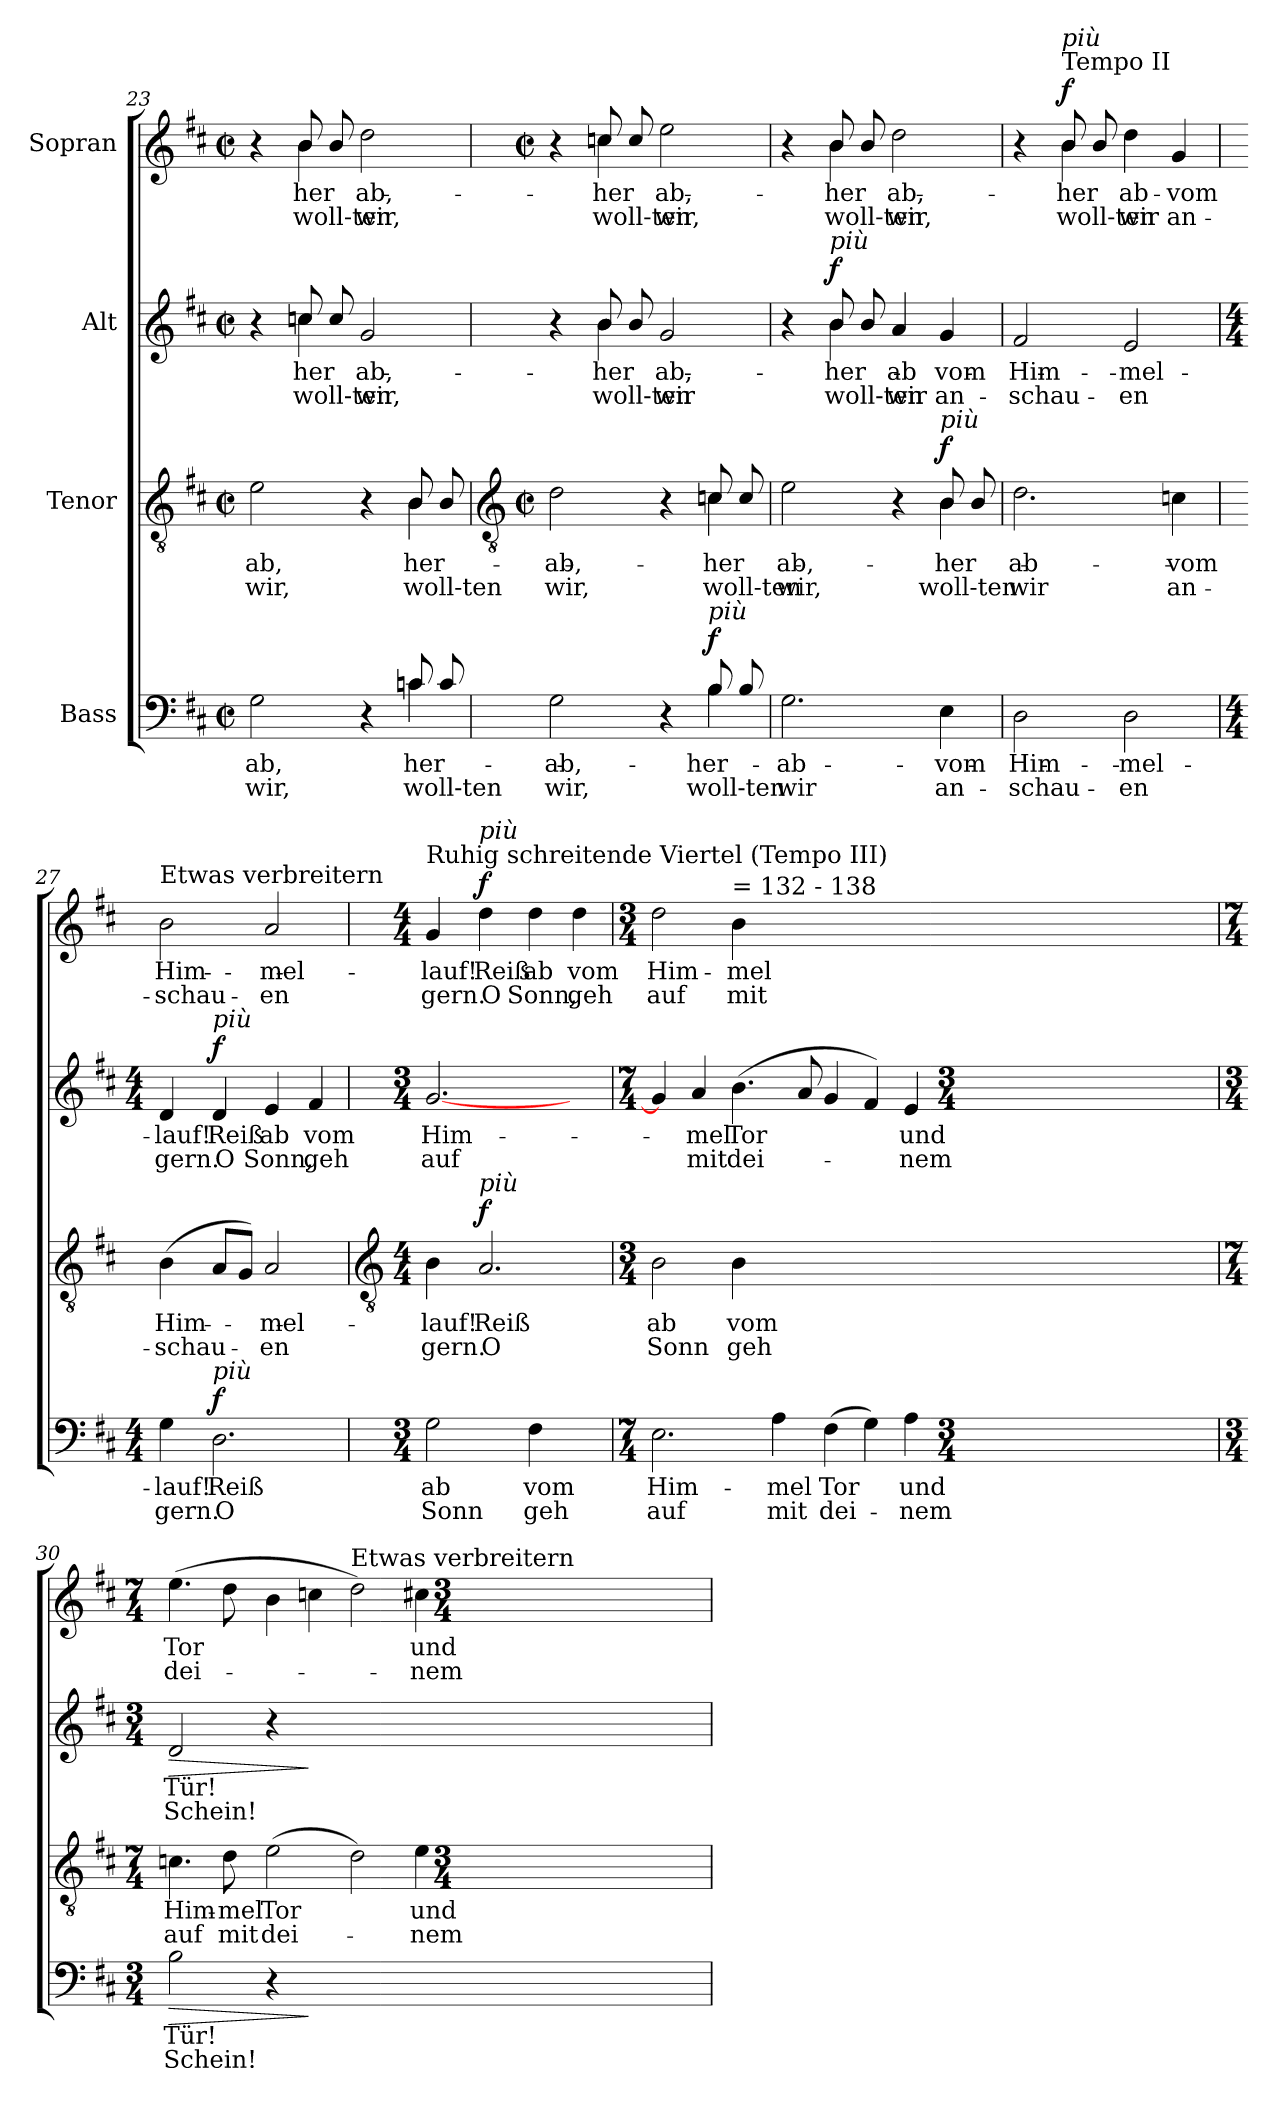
**kern	**text	**text	**dynam	**kern	**text	**text	**dynam	**kern	**text	**text	**dynam	**kern	**text	**text	**dynam
*part4	*part4	*part4	*part4	*part3	*part3	*part3	*part3	*part2	*part2	*part2	*part2	*part1	*part1	*part1	*part1
*staff4	*staff4	*staff4	*staff4	*staff3	*staff3	*staff3	*staff3	*staff2	*staff2	*staff2	*staff2	*staff1	*staff1	*staff1	*staff1
*I"Bass	*	*	*	*I"Tenor	*	*	*	*I"Alt	*	*	*	*I"Sopran	*	*	*
!!LO:LB:g=z
*clefF4	*	*	*	*clefGv2	*	*	*	*clefG2	*	*	*	*clefG2	*	*	*
*k[f#c#]	*	*	*	*k[f#c#]	*	*	*	*k[f#c#]	*	*	*	*k[f#c#]	*	*	*
*D:	*	*	*	*D:	*	*	*	*D:	*	*	*	*D:	*	*	*
*M2/2	*	*	*	*M2/2	*	*	*	*M2/2	*	*	*	*M2/2	*	*	*
*met(c|)	*	*	*	*met(c|)	*	*	*	*met(c|)	*	*	*	*met(c|)	*	*	*
=23	=23	=23	=23	=23	=23	=23	=23	=23	=23	=23	=23	=23	=23	=23	=23
*^	*	*	*	*	*	*	*	*	*	*	*	*	*	*	*
!	!	!LO:LY:b	!LO:LY:b	!	!	!LO:LY:b	!LO:LY:b	!	!	!	!	!	!	!	!	!
*	*	*	*	*	*^	*	*	*	*^	*	*	*	*^	*	*	*
2ryy	2G\	ab,	wir,	.	2ryy	2e\	ab,	wir,	.	4ryy	4r	.	.	.	4ryy	4r	.	.	.
!	!	!	!	!	!	!	!	!	!	!	!	!LO:LY:b	!LO:LY:b	!	!	!	!LO:LY:b	!LO:LY:b	!
.	.	.	.	.	.	.	.	.	.	8cc/	4ccn\	her-	-woll-ten	.	8b/	4b\	her-	-woll-ten	.
.	.	.	.	.	.	.	.	.	.	8cc/	.	.	.	.	8b/	.	.	.	.
!	!	!	!	!	!	!	!	!	!	!	!	!LO:LY:b	!LO:LY:b	!	!	!	!LO:LY:b	!LO:LY:b	!
4ryy	4r	.	.	.	4ryy	4r	.	.	.	2ryy	2g/	ab,	wir,	.	2ryy	2dd\	ab,	wir,	.
!	!	!LO:LY:b	!LO:LY:b	!	!	!	!LO:LY:b	!LO:LY:b	!	!	!	!	!	!	!	!	!	!	!
8c/	4cn\	her-	-woll-ten	.	8B/	4B\	her-	-woll-ten	.	.	.	.	.	.	.	.	.	.	.
8c/	.	.	.	.	8B/	.	.	.	.	.	.	.	.	.	.	.	.	.	.
!!LO:LB:g=z	!!
=24	=24	=24	=24	=24	=24	=24	=24	=24	=24	=24	=24	=24	=24	=24	=24	=24	=24	=24	=24
*	*	*	*	*	*clefGv2	*	*	*	*	*	*	*	*	*	*	*	*	*	*
*	*	*	*	*	*M2/2	*	*	*	*	*	*	*	*	*	*M2/2	*	*	*	*
*	*	*	*	*	*met(c|)	*	*	*	*	*	*	*	*	*	*met(c|)	*	*	*	*
!	!	!LO:LY:b	!LO:LY:b	!	!	!	!LO:LY:b	!LO:LY:b	!	!	!	!	!	!	!	!	!	!	!
2ryy	2G\	ab,	wir,	.	2ryy	2d\	ab,	wir,	.	4ryy	4r	.	.	.	4ryy	4r	.	.	.
!	!	!	!	!	!	!	!	!	!	!	!	!LO:LY:b	!LO:LY:b	!	!	!	!LO:LY:b	!LO:LY:b	!
.	.	.	.	.	.	.	.	.	.	8b/	4b\	her-	-woll-ten	.	8cc/	4ccn\	her-	-woll-ten	.
.	.	.	.	.	.	.	.	.	.	8b/	.	.	.	.	8cc/	.	.	.	.
!	!	!	!	!	!	!	!	!	!	!	!	!LO:LY:b	!LO:LY:b	!	!	!	!LO:LY:b	!LO:LY:b	!
4ryy	4r	.	.	.	4ryy	4r	.	.	.	2ryy	2g/	ab,	wir	.	2ryy	2ee\	ab,	wir,	.
!LO:TX:a:i:t=più	!	!	!	!	!	!	!	!	!	!	!	!	!	!	!	!	!	!	!
!	!	!LO:LY:b	!LO:LY:b	!LO:DY:a	!	!	!LO:LY:b	!LO:LY:b	!	!	!	!	!	!	!	!	!	!	!
8B/	4B\	her-	-woll-ten	f	8c/	4cn\	her-	-woll-ten	.	.	.	.	.	.	.	.	.	.	.
8B/	.	.	.	.	8c/	.	.	.	.	.	.	.	.	.	.	.	.	.	.
=25	=25	=25	=25	=25	=25	=25	=25	=25	=25	=25	=25	=25	=25	=25	=25	=25	=25	=25	=25
!	!	!LO:LY:b	!LO:LY:b	!	!	!	!LO:LY:b	!LO:LY:b	!	!	!	!	!	!	!	!	!	!	!
1ryy	2.G\	ab	wir	.	2ryy	2e\	ab,	wir,	.	4ryy	4r	.	.	.	4ryy	4r	.	.	.
!	!	!	!	!	!	!	!	!	!	!LO:TX:a:i:t=più	!	!	!	!	!	!	!	!	!
!	!	!	!	!	!	!	!	!	!	!	!	!LO:LY:b	!LO:LY:b	!LO:DY:a	!	!	!LO:LY:b	!LO:LY:b	!
.	.	.	.	.	.	.	.	.	.	8b/	4b\	her-	-woll-ten	f	8b/	4b\	her-	-woll-ten	.
.	.	.	.	.	.	.	.	.	.	8b/	.	.	.	.	8b/	.	.	.	.
!	!	!	!	!	!	!	!	!	!	!	!	!LO:LY:b	!LO:LY:b	!	!	!	!LO:LY:b	!LO:LY:b	!
.	.	.	.	.	4ryy	4r	.	.	.	2ryy	4a/	ab	wir	.	2ryy	2dd\	ab,	wir,	.
!	!	!	!	!	!LO:TX:a:i:t=più	!	!	!	!	!	!	!	!	!	!	!	!	!	!
!	!	!LO:LY:b	!LO:LY:b	!	!	!	!LO:LY:b	!LO:LY:b	!LO:DY:a	!	!	!LO:LY:b	!LO:LY:b	!	!	!	!	!	!
.	4E\	vom	an-	.	8B/	4B\	her-	-woll-ten	f	.	4g/	vom	an-	.	.	.	.	.	.
.	.	.	.	.	8B/	.	.	.	.	.	.	.	.	.	.	.	.	.	.
=26	=26	=26	=26	=26	=26	=26	=26	=26	=26	=26	=26	=26	=26	=26	=26	=26	=26	=26	=26
!	!	!LO:LY:b	!LO:LY:b	!	!	!	!LO:LY:b	!LO:LY:b	!	!	!	!LO:LY:b	!LO:LY:b	!	!	!	!	!	!
1ryy	2D\	-Him-	-schau-	.	1ryy	2.d\	ab	wir	.	1ryy	2f#/	-Him-	-schau-	.	4ryy	4r	.	.	.
!	!	!	!	!	!	!	!	!	!	!	!	!	!	!	!LO:TX:a:t=Tempo II	!	!	!	!
!	!	!	!	!	!	!	!	!	!	!	!	!	!	!	!LO:TX:a:i:t=più	!	!	!	!
!	!	!	!	!	!	!	!	!	!	!	!	!	!	!	!	!	!LO:LY:b	!LO:LY:b	!LO:DY:a
.	.	.	.	.	.	.	.	.	.	.	.	.	.	.	8b/	4b\	her-	-woll-ten	f
.	.	.	.	.	.	.	.	.	.	.	.	.	.	.	8b/	.	.	.	.
!	!	!LO:LY:b	!LO:LY:b	!	!	!	!	!	!	!	!	!LO:LY:b	!LO:LY:b	!	!	!	!LO:LY:b	!LO:LY:b	!
.	2D\	-mel	en	.	.	.	.	.	.	.	2e/	-mel	en	.	2ryy	4dd\	ab	wir	.
!	!	!	!	!	!	!	!LO:LY:b	!LO:LY:b	!	!	!	!	!	!	!	!	!LO:LY:b	!LO:LY:b	!
.	.	.	.	.	.	4cn\	vom	an-	.	.	.	.	.	.	.	4g/	vom	an-	.
*v	*v	*	*	*	*	*	*	*	*	*v	*v	*	*	*	*	*	*	*	*
!!LO:LB:g=z	!!
=27	=27	=27	=27	=27	=27	=27	=27	=27	=27	=27	=27	=27	=27	=27	=27	=27	=27
*M4/4	*	*	*	*	*	*	*	*	*M4/4	*	*	*	*	*	*	*	*
!	!	!	!	!	!	!	!	!	!	!	!	!	!LO:TX:a:t=Etwas verbreitern	!	!	!	!
!	!LO:LY:b	!LO:LY:b	!	!	!	!LO:LY:b	!LO:LY:b	!	!	!LO:LY:b	!LO:LY:b	!	!	!	!LO:LY:b	!LO:LY:b	!
4G	lauf!	gern.	.	1ryy	(<4B\	-Him-	-schau-	.	4d	lauf!	gern.	.	1ryy	2b\	-Him-	-schau-	.
!	!	!	!	!	!	!	!	!	!LO:TX:a:i:t=più	!	!	!	!	!	!	!	!
!LO:TX:a:i:t=più	!	!	!	!	!	!	!	!	!	!	!	!	!	!	!	!	!
!	!LO:LY:b	!LO:LY:b	!LO:DY:a	!	!	!	!	!	!	!LO:LY:b	!LO:LY:b	!LO:DY:a	!	!	!	!	!
2.D	Reiß	O	f	.	8A/L	.	.	.	4d	Reiß	O	f	.	.	.	.	.
.	.	.	.	.	8G/J)	.	.	.	.	.	.	.	.	.	.	.	.
!	!	!	!	!	!	!LO:LY:b	!LO:LY:b	!	!	!LO:LY:b	!LO:LY:b	!	!	!	!LO:LY:b	!LO:LY:b	!
.	.	.	.	.	2A/	-mel	en	.	4e	ab	Sonn,	.	.	2a/	-mel	en	.
!	!	!	!	!	!	!	!	!	!	!LO:LY:b	!LO:LY:b	!	!	!	!	!	!
.	.	.	.	.	.	.	.	.	4f#	vom	geh	.	.	.	.	.	.
*	*	*	*	*v	*v	*	*	*	*	*	*	*	*v	*v	*	*	*
!!LO:LB:g=z
=28	=28	=28	=28	=28	=28	=28	=28	=28	=28	=28	=28	=28	=28	=28	=28
*	*	*	*	*clefGv2	*	*	*	*	*	*	*	*	*	*	*
*M3/4	*	*	*	*M4/4	*	*	*	*M3/4	*	*	*	*M4/4	*	*	*
!	!	!	!	!	!	!	!	!	!	!	!	!LO:TX:a:t=Ruhig schreitende Viertel (Tempo III)	!	!	!
!	!LO:LY:b	!LO:LY:b	!	!	!LO:LY:b	!LO:LY:b	!	!	!LO:LY:b	!LO:LY:b	!	!	!LO:LY:b	!LO:LY:b	!
2G	ab	Sonn	.	4B	lauf!	gern.	.	[2.g	Him-	-auf	.	4g	lauf!	gern.	.
!	!	!	!	!	!	!	!	!	!	!	!	!LO:TX:a:i:t=più	!	!	!
!	!	!	!	!LO:TX:a:i:t=più	!	!	!	!	!	!	!	!	!	!	!
!	!	!	!	!	!LO:LY:b	!LO:LY:b	!LO:DY:a	!	!	!	!	!	!LO:LY:b	!LO:LY:b	!LO:DY:a
.	.	.	.	2.A	Reiß	O	f	.	.	.	.	4dd	Reiß	O	f
!	!LO:LY:b	!LO:LY:b	!	!	!	!	!	!	!	!	!	!	!LO:LY:b	!LO:LY:b	!
4F#	vom	geh	.	.	.	.	.	.	.	.	.	4dd	ab	Sonn,	.
!	!	!	!	!	!	!	!	!	!	!	!	!	!LO:LY:b	!LO:LY:b	!
4ryy	.	.	.	.	.	.	.	4ryy	.	.	.	4dd	vom	geh	.
=29	=29	=29	=29	=29	=29	=29	=29	=29	=29	=29	=29	=29	=29	=29	=29
*M7/4	*	*	*	*M3/4	*	*	*	*M7/4	*	*	*	*M3/4	*	*	*
!	!LO:LY:b	!LO:LY:b	!	!	!LO:LY:b	!LO:LY:b	!	!	!	!	!	!	!LO:LY:b	!LO:LY:b	!
2.E	Him-	-auf	.	2B	ab	Sonn	.	4g]	.	.	.	2dd	Him-	-auf	.
!	!	!	!	!	!	!	!	!	!LO:LY:b	!LO:LY:b	!	!	!	!	!
.	.	.	.	.	.	.	.	4a	mel	mit	.	.	.	.	.
!	!	!	!	!	!	!	!	!	!	!	!	!LO:TX:a:t== 132 - 138	!	!	!
!	!	!	!	!	!LO:LY:b	!LO:LY:b	!	!	!LO:LY:b	!LO:LY:b	!	!	!LO:LY:b	!LO:LY:b	!
.	.	.	.	4B	vom	geh	.	(<4.b	Tor	dei-	.	4b	mel	mit	.
!	!LO:LY:b	!LO:LY:b	!	!	!	!	!	!	!	!	!	!	!	!	!
4A	mel	mit	.	1ryy	.	.	.	.	.	.	.	1ryy	.	.	.
.	.	.	.	.	.	.	.	8a	.	.	.	.	.	.	.
!	!LO:LY:b	!LO:LY:b	!	!	!	!	!	!	!	!	!	!	!	!	!
(>4F#	Tor	dei-	.	.	.	.	.	4g	.	.	.	.	.	.	.
4G)	.	.	.	.	.	.	.	4f#)	.	.	.	.	.	.	.
!	!LO:LY:b	!LO:LY:b	!	!	!	!	!	!	!LO:LY:b	!LO:LY:b	!	!	!	!	!
4A	-und	nem	.	.	.	.	.	4e	-und	nem	.	.	.	.	.
*M3/4	*	*	*	*	*	*	*	*M3/4	*	*	*	*	*	*	*
!!LO:LB:g=z
=30	=30	=30	=30	=30	=30	=30	=30	=30	=30	=30	=30	=30	=30	=30	=30
*M3/4	*	*	*	*M7/4	*	*	*	*M3/4	*	*	*	*M7/4	*	*	*
!	!LO:LY:b	!LO:LY:b	!LO:HP:b	!	!LO:LY:b	!LO:LY:b	!	!	!LO:LY:b	!LO:LY:b	!LO:HP:b	!	!LO:LY:b	!LO:LY:b	!
2B	Tür!	Schein!	>	4.cn	Him-	-auf	.	2d	Tür!	Schein!	>	(>4.ee	Tor	dei-	.
!	!	!	!	!	!LO:LY:b	!LO:LY:b	!	!	!	!	!	!	!	!	!
.	.	.	.	8d	mel	mit	.	.	.	.	.	8dd	.	.	.
!	!	!	!	!	!LO:LY:b	!LO:LY:b	!	!	!	!	!	!	!	!	!
4r	.	.	.	(>2e	Tor	dei-	.	4r	.	.	.	4b	.	.	.
1ryy	.	.	]	.	.	.	.	1ryy	.	.	]	4ccn	.	.	.
!	!	!	!	!	!	!	!	!	!	!	!	!LO:TX:a:t=Etwas verbreitern	!	!	!
.	.	.	.	2d)	.	.	.	.	.	.	.	2dd)	.	.	.
!	!	!	!	!	!LO:LY:b	!LO:LY:b	!	!	!	!	!	!	!LO:LY:b	!LO:LY:b	!
.	.	.	.	4e	-und	nem	.	.	.	.	.	4cc#X	-und	nem	.
*	*	*	*	*M3/4	*	*	*	*	*	*	*	*M3/4	*	*	*
=	=	=	=	=	=	=	=	=	=	=	=	=	=	=	=
*-	*-	*-	*-	*-	*-	*-	*-	*-	*-	*-	*-	*-	*-	*-	*-
